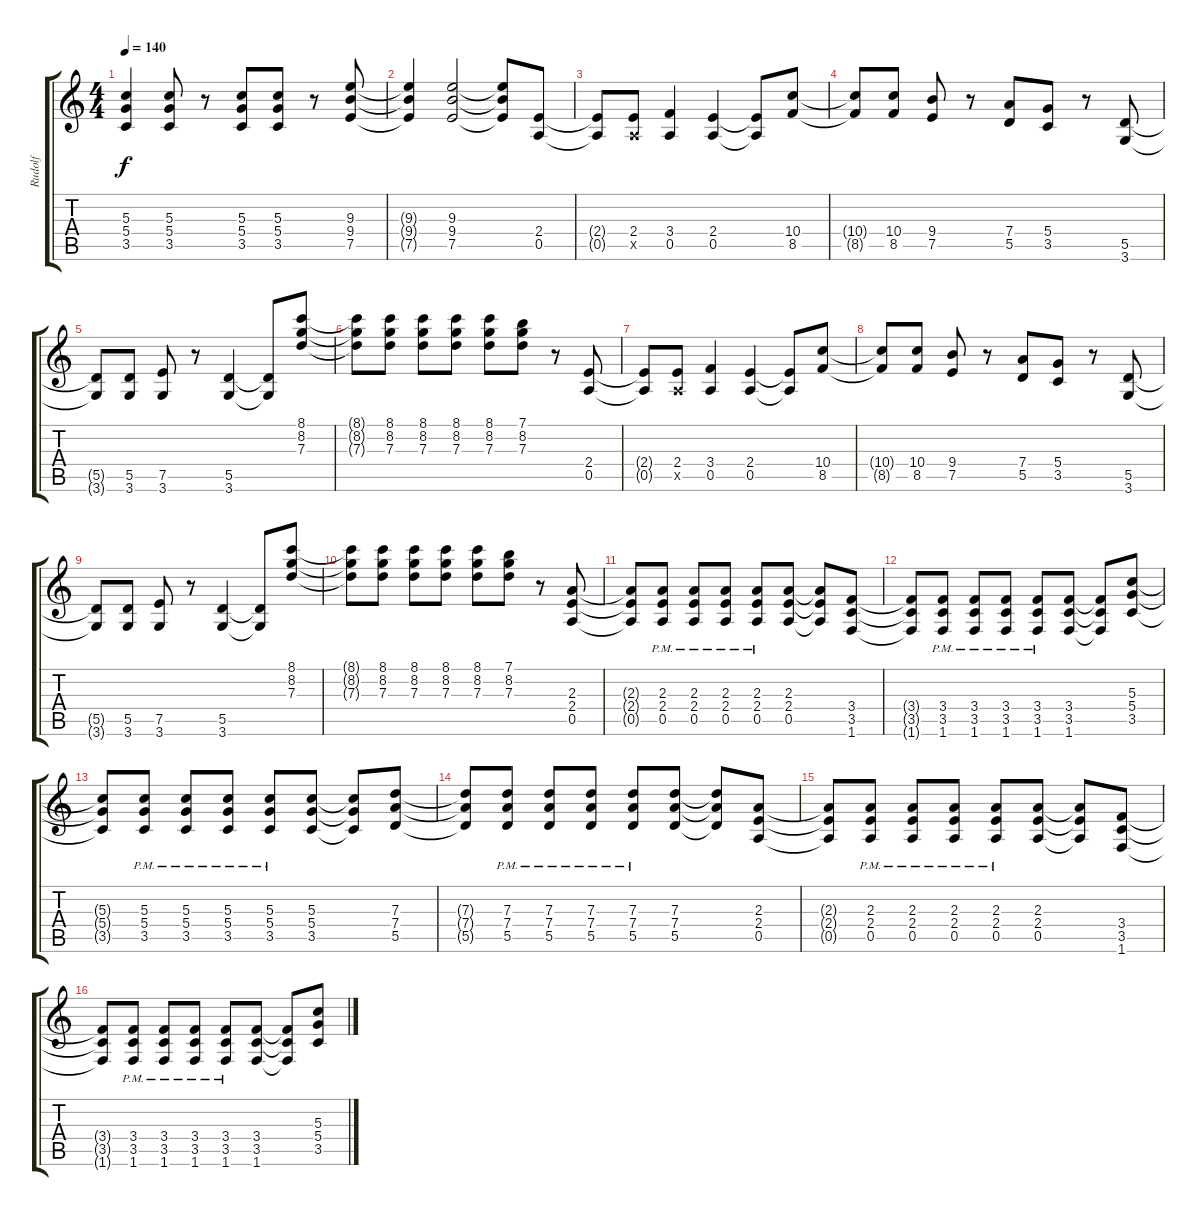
\track ("Rudolf" "Rudolf") {instrument distortionguitar}
\staff {score tabs}
\tuning (E4 B3 G3 D3 A2 E2) {hide}
\ts (4 4)
\tempo 140
\clef g2
\ks c
(5.3{t} 5.4{t} 3.5{t}).4{dy f} (5.3 5.4 3.5).8 r.8 (5.3 5.4 3.5).8 (5.3 5.4 3.5).8 r.8 (9.3 9.4 7.5).8 |
(9.3{t} 9.4{t} 7.5{t}).4 (9.3 9.4 7.5).2 (9.3{t} 9.4{t} 7.5{t}).8 (2.4 0.5).8 |
(2.4{t} 0.5{t}).8 (2.4 0.5{x}).8 (3.4 0.5).4 (2.4 0.5).4 (2.4{t} 0.5{t}).8 (10.4 8.5).8 |
(10.4{t} 8.5{t}).8 (10.4 8.5).8 (9.4 7.5).8 r.8 (7.4 5.5).8 (5.4 3.5).8 r.8 (5.5 3.6).8 |
(5.5{t} 3.6{t}).8 (5.5 3.6).8 (7.5 3.6).8 r.8 (5.5 3.6).4 (5.5{t} 3.6{t}).8 (8.1 8.2 7.3).8 |
(8.1{t} 8.2{t} 7.3{t}).8 (8.1 8.2 7.3).8 (8.1 8.2 7.3).8 (8.1 8.2 7.3).8 (8.1 8.2 7.3).8 (7.1 8.2 7.3).8 r.8 (2.4 0.5).8 |
(2.4{t} 0.5{t}).8 (2.4 0.5{x}).8 (3.4 0.5).4 (2.4 0.5).4 (2.4{t} 0.5{t}).8 (10.4 8.5).8 |
(10.4{t} 8.5{t}).8 (10.4 8.5).8 (9.4 7.5).8 r.8 (7.4 5.5).8 (5.4 3.5).8 r.8 (5.5 3.6).8 |
(5.5{t} 3.6{t}).8 (5.5 3.6).8 (7.5 3.6).8 r.8 (5.5 3.6).4 (5.5{t} 3.6{t}).8 (8.1 8.2 7.3).8 |
(8.1{t} 8.2{t} 7.3{t}).8 (8.1 8.2 7.3).8 (8.1 8.2 7.3).8 (8.1 8.2 7.3).8 (8.1 8.2 7.3).8 (7.1 8.2 7.3).8 r.8 (2.3 2.4 0.5).8 |
(2.3{t} 2.4{t} 0.5{t}).8 (2.3 2.4 0.5{pm}).8 (2.3{pm} 2.4 0.5).8 (2.3{pm} 2.4 0.5).8 (2.3{pm} 2.4 0.5).8 (2.3 2.4 0.5).8 (2.3{t} 2.4{t} 0.5{t}).8 (3.4 3.5 1.6).8 |
(3.4{t} 3.5{t} 1.6{t}).8 (3.4{pm} 3.5 1.6).8 (3.4{pm} 3.5 1.6).8 (3.4{pm} 3.5 1.6).8 (3.4{pm} 3.5 1.6).8 (3.4 3.5 1.6).8 (3.4{t} 3.5{t} 1.6{t}).8 (5.3 5.4 3.5).8 |
(5.3{t} 5.4{t} 3.5{t}).8 (5.3{pm} 5.4 3.5).8 (5.3{pm} 5.4 3.5).8 (5.3{pm} 5.4 3.5).8 (5.3{pm} 5.4 3.5).8 (5.3 5.4 3.5).8 (5.3{t} 5.4{t} 3.5{t}).8 (7.3 7.4 5.5).8 |
(7.3{t} 7.4{t} 5.5{t}).8 (7.3 7.4 5.5{pm}).8 (7.3 7.4 5.5{pm}).8 (7.3 7.4 5.5{pm}).8 (7.3 7.4 5.5{pm}).8 (7.3 7.4 5.5).8 (7.3{t} 7.4{t} 5.5{t}).8 (2.3 2.4 0.5).8 |
(2.3{t} 2.4{t} 0.5{t}).8 (2.3 2.4 0.5{pm}).8 (2.3{pm} 2.4 0.5).8 (2.3{pm} 2.4 0.5).8 (2.3{pm} 2.4 0.5).8 (2.3 2.4 0.5).8 (2.3{t} 2.4{t} 0.5{t}).8 (3.4 3.5 1.6).8 |
(3.4{t} 3.5{t} 1.6{t}).8 (3.4{pm} 3.5 1.6).8 (3.4{pm} 3.5 1.6).8 (3.4{pm} 3.5 1.6).8 (3.4{pm} 3.5 1.6).8 (3.4 3.5 1.6).8 (3.4{t} 3.5{t} 1.6{t}).8 (5.3 5.4 3.5).8
